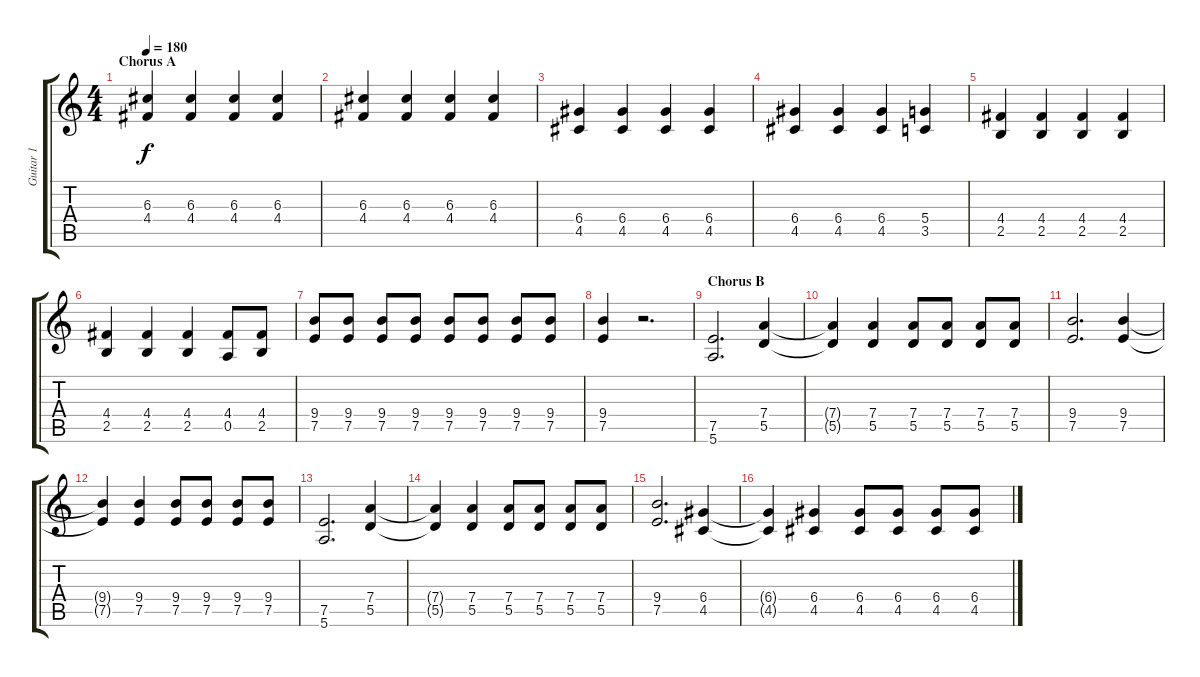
\track ("Guitar 1" "Guitar 1") {instrument distortionguitar}
\staff {score tabs}
\tuning (E4 B3 G3 D3 A2 E2) {hide}
\ts (4 4)
\section ("" "Chorus A")
\tempo 180
\clef g2
\ks c
(6.3 4.4).4{dy f} (6.3 4.4).4 (6.3 4.4).4 (6.3 4.4).4 |
(6.3 4.4).4 (6.3 4.4).4 (6.3 4.4).4 (6.3 4.4).4 |
(6.4 4.5).4 (6.4 4.5).4 (6.4 4.5).4 (6.4 4.5).4 |
(6.4 4.5).4 (6.4 4.5).4 (6.4 4.5).4 (5.4 3.5).4 |
(4.4 2.5).4 (4.4 2.5).4 (4.4 2.5).4 (4.4 2.5).4 |
(4.4 2.5).4 (4.4 2.5).4 (4.4 2.5).4 (4.4 0.5).8 (4.4 2.5).8 |
(9.4 7.5).8 (9.4 7.5).8 (9.4 7.5).8 (9.4 7.5).8 (9.4 7.5).8 (9.4 7.5).8 (9.4 7.5).8 (9.4 7.5).8 |
(9.4 7.5).4 r.2{d} |
\section ("" "Chorus B")
(7.5 5.6).2{d} (7.4 5.5).4 |
(7.4{t} 5.5{t}).4 (7.4 5.5).4 (7.4 5.5).8 (7.4 5.5).8 (7.4 5.5).8 (7.4 5.5).8 |
(9.4 7.5).2{d} (9.4 7.5).4 |
(9.4{t} 7.5{t}).4 (9.4 7.5).4 (9.4 7.5).8 (9.4 7.5).8 (9.4 7.5).8 (9.4 7.5).8 |
(7.5 5.6).2{d} (7.4 5.5).4 |
(7.4{t} 5.5{t}).4 (7.4 5.5).4 (7.4 5.5).8 (7.4 5.5).8 (7.4 5.5).8 (7.4 5.5).8 |
(9.4 7.5).2{d} (6.4 4.5).4 |
(6.4{t} 4.5{t}).4 (6.4 4.5).4 (6.4 4.5).8 (6.4 4.5).8 (6.4 4.5).8 (6.4 4.5).8
